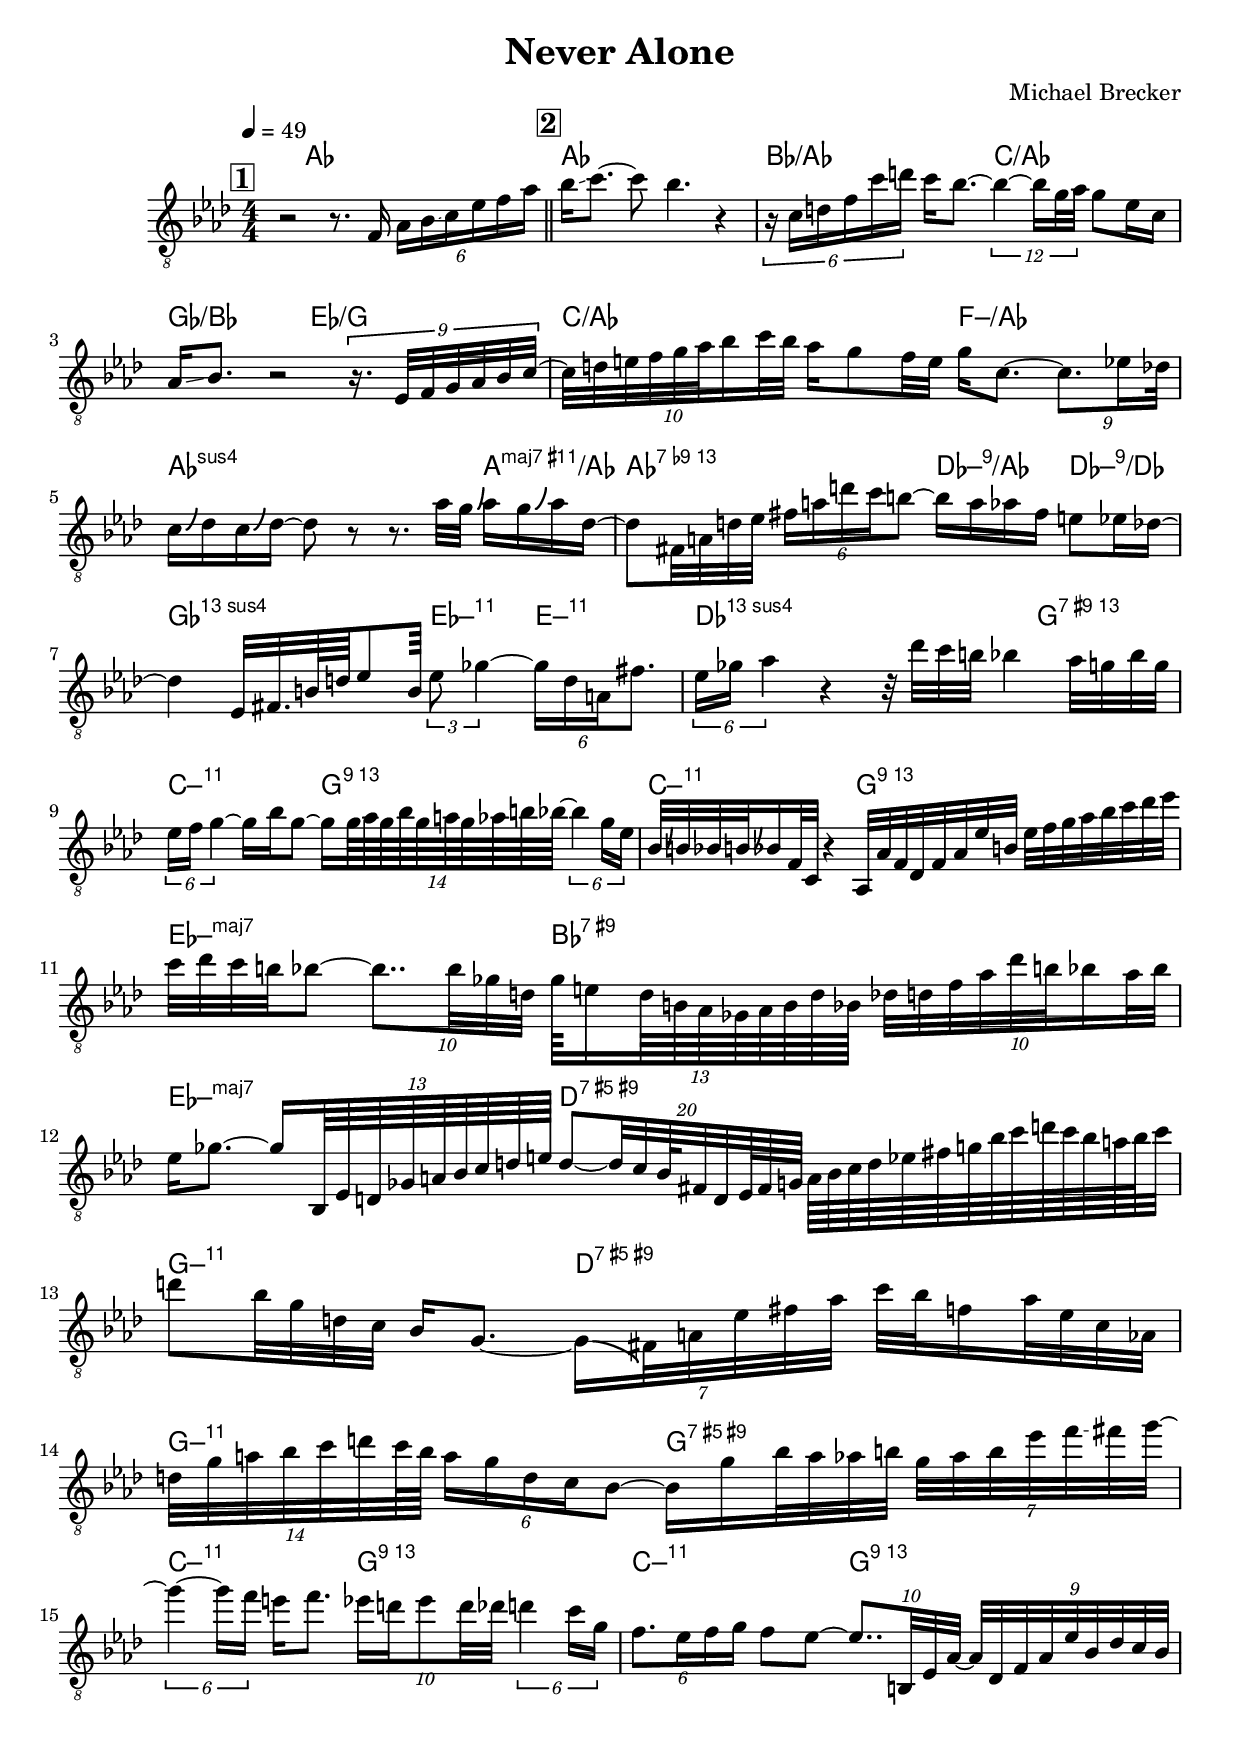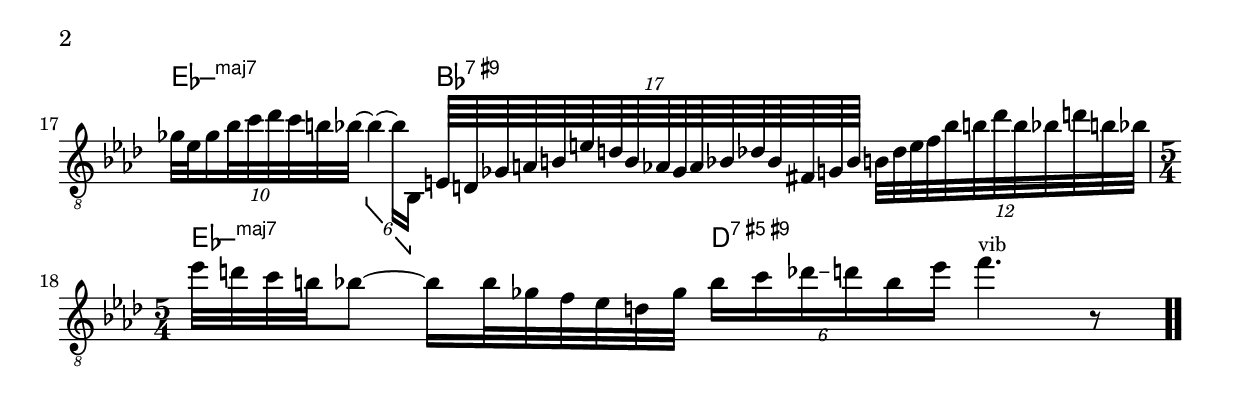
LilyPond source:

\version "2.13.2"

#(ly:set-option 'point-and-click #f)

\header {
  title = "Never Alone"
  composer = "Michael Brecker"
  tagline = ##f
}
global =
{
    \override Staff.TimeSignature #'style = #'()
    \time 4/4
    \clef "treble_8"
    \key aes \major
    \override Rest #'direction = #'0
    \override MultiMeasureRest #'staff-position = #0
}
\score
{
<<
    \transpose c' c'

    \new ChordNames { \chords {
      \set majorSevenSymbol = \markup { "maj7" }
      \set minorChordModifier = \markup { \char ##x2013 }
      | s4 aes2. 
      | aes1 | bes2:/aes c2:/aes | ges2:/bes es2:/g | c2:/aes f2:min/aes | aes2.:sus4 a4:maj11+.9/aes | aes2:13.9- des4:min9/aes des4:min9/des | ges2:13sus4.9 es4:min11.9 e4:min11.9 | des2.:13sus4.9 g4:13.9+ 
      | c2:min11.9 g2:13.9 | c2:min11.9 g2:13.9 | es2:min7+maj bes2:9+ | es2:min7+maj d2:9+5+ | g2:min11.9 d2:9+5+ | g2:min11.9 g2:9+5+ | c2:min11.9 g2:13.9 | c2:min11.9 g2:13.9 
      | es2:min7+maj bes2:9+ | \time 5/4 es2:min7+maj d2.:9+5+|
      }
      }

    \new Staff
    <<
    \transpose c' c'

    {
      \global
  		%\override Score.MetronomeMark #'transparent = ##t
  		%\override Score.MetronomeMark #'stencil = ##f
  		
  		\override HorizontalBracket #'direction = #UP
  		\override HorizontalBracket #'bracket-flare = #'(0 . 0)
  		
  		\override TextSpanner #'dash-fraction = #1.0
  		\override TextSpanner #'bound-details #'left #'text = \markup{ \concat{\draw-line #'(0 . -1.0) \draw-line #'(1.0 . 0) }}
  		\override TextSpanner #'bound-details #'right #'text = \markup{ \concat{ \draw-line #'(1.0 . 0) \draw-line #'(0 . -1.0) }}
          \set Score.markFormatter = #format-mark-box-numbers


      \tempo 4 = 49
      \set Score.currentBarNumber = #0
     
      \bar "||" \mark \default r2 r8. f16 \tuplet 6/4 {aes16 bes16\glissando  c'16 es'16 f'16 aes'16} 
      \bar "||" \mark \default bes'16\glissando  c''8.~ c''8 bes'4. r4 
      | \tuplet 6/4 {r16 c'16 d'16 f'16 c''16 d''16} c''16 bes'8.~ \tuplet 12/8 {bes'4~ bes'16 g'32 aes'32} g'8 es'16 c'16 
      | aes16\glissando  bes8. r2 \tuplet 9/8 {r16. es32 f32 g32 aes32 bes32 c'32~} 
      | \tuplet 10/8 {c'32 d'32 e'32 f'32 g'32 aes'32 bes'16 c''32 bes'32} aes'16 g'8 f'32 e'32 g'16 c'8.~ \tuplet 9/8 {c'8. es'16 des'32} 
      | c'16\bendAfter #+4  des'16 c'16\bendAfter #+4  des'16~ des'8 r8 r8. aes'32 g'32\bendAfter #+4  aes'16 g'16\bendAfter #+4  aes'16 des'16~ 
      | des'8 fis32 a32 d'32 es'32 \tuplet 6/4 {fis'16 a'16 d''16 c''16 b'8~} b'16 a'16 aes'16 fis'16 e'8 es'16 des'16~ 
      | des'4 es32 fis32. b64 d'64 es'8 b64 \tuplet 3/2 {es'8 ges'4~} \tuplet 6/4 {ges'16 d'16 a16 fis'8.} 
      | \tuplet 6/4 {es'16 ges'16 aes'4} r4 r32 des''32 c''32 b'32 bes'4 aes'32 g'32 bes'32 g'32 
      | \tuplet 6/4 {es'16 f'16 g'4~} g'16 bes'16 g'8~ \tuplet 14/16 {g'16 g'64 aes'64 g'64 bes'64 g'64 a'64 g'64 aes'64 b'64 bes'64~} \tuplet 6/4 {bes'4 g'16 es'16} 
      | bes32\bendAfter #+4  b32 bes32 b32\bendAfter #+4  bes16 f32 c32 r4 aes,32 aes32 f32 des32 f32 aes32 es'32 b32 es'32 f'32 g'32 aes'32 bes'32 c''32 des''32 es''32 
      | c''32 des''32 c''32 b'32 bes'8~ \tuplet 10/8 {bes'8.. bes'32 ges'32 d'32} \tuplet 13/16 {ges'64 e'16 d'64 b64 aes64 ges64 aes64 b64 d'64 bes64} \tuplet 10/8 {des'32 d'32 f'32 aes'32 des''32 b'32 bes'16 aes'32 bes'32} 
      | es'16 ges'8.~ \tuplet 13/16 {ges'16 bes,64 es64 d64 ges64 a64 bes64 c'64 d'64 e'64} \tuplet 20/16 {d'8~ d'32 c'32 bes64 fis32 d32 es64 fis64 g64} a64 bes64 c'64 d'64 es'64 fis'64 g'64 bes'64 c''64 d''64 c''64 bes'64 a'64 bes'64 c''32 
      | d''8 bes'32 g'32 d'32 c'32 bes16 g8.~ \tuplet 7/8 {g16\bendAfter #-4  fis32 a32 es'32 fis'32 aes'32} c''32 bes'32 f'16 aes'32 es'32 c'32 aes32 
      | \tuplet 14/16 {d'32 g'32 a'32 bes'32 c''32 d''32 c''64 bes'64} \tuplet 6/4 {a'16 g'16 d'16 c'16 bes8~} bes16 g'16 bes'32 a'32 aes'32 b'32 \tuplet 7/8 {g'32 aes'32 b'32 es''32 f''32\glissando  fis''32 g''32~} 
      | \tuplet 6/4 {g''4~ g''16 f''16} e''16 f''8. \tuplet 10/8 {es''16 d''16 es''8 d''32 des''32} \tuplet 6/4 {d''4 c''16 g'16} 
      | \tuplet 6/4 {f'8. es'16 f'16 g'16} f'8 es'8~ \tuplet 10/8 {es'8.. b,32 es32 aes32~} \tuplet 9/8 {aes32 des32 f32 aes32 es'32 bes32 des'32 c'32 bes32} 
      | \tuplet 10/8 {ges'32 es'32 ges'16 bes'32 c''32 des''32 c''32 b'32 bes'32~} \tuplet 6/4 {bes'4~ bes'16 bes,16} \tuplet 17/16 {e64 d64 ges64 a64 b64 e'64 d'64 b64 aes64 ges64 aes64 bes64 des'64 bes64 fis64 g64 bes64} \tuplet 12/8 {b32 des'32 e'32\glissando  f'32 bes'32 b'32 des''32\glissando  b'32 bes'32 d''32 b'32\glissando  bes'32} 
      | \time 5/4 es''32 d''32 c''32 b'32 bes'8~ bes'16 bes'32 ges'32 f'32 es'32 d'32 ges'32 \tuplet 6/4 {bes'16 c''16 des''16\glissando  d''16 bes'16 es''16} f''4.^\markup{\left-align \small vib} r8\bar  ".."
    }
    >>
>>    
}
